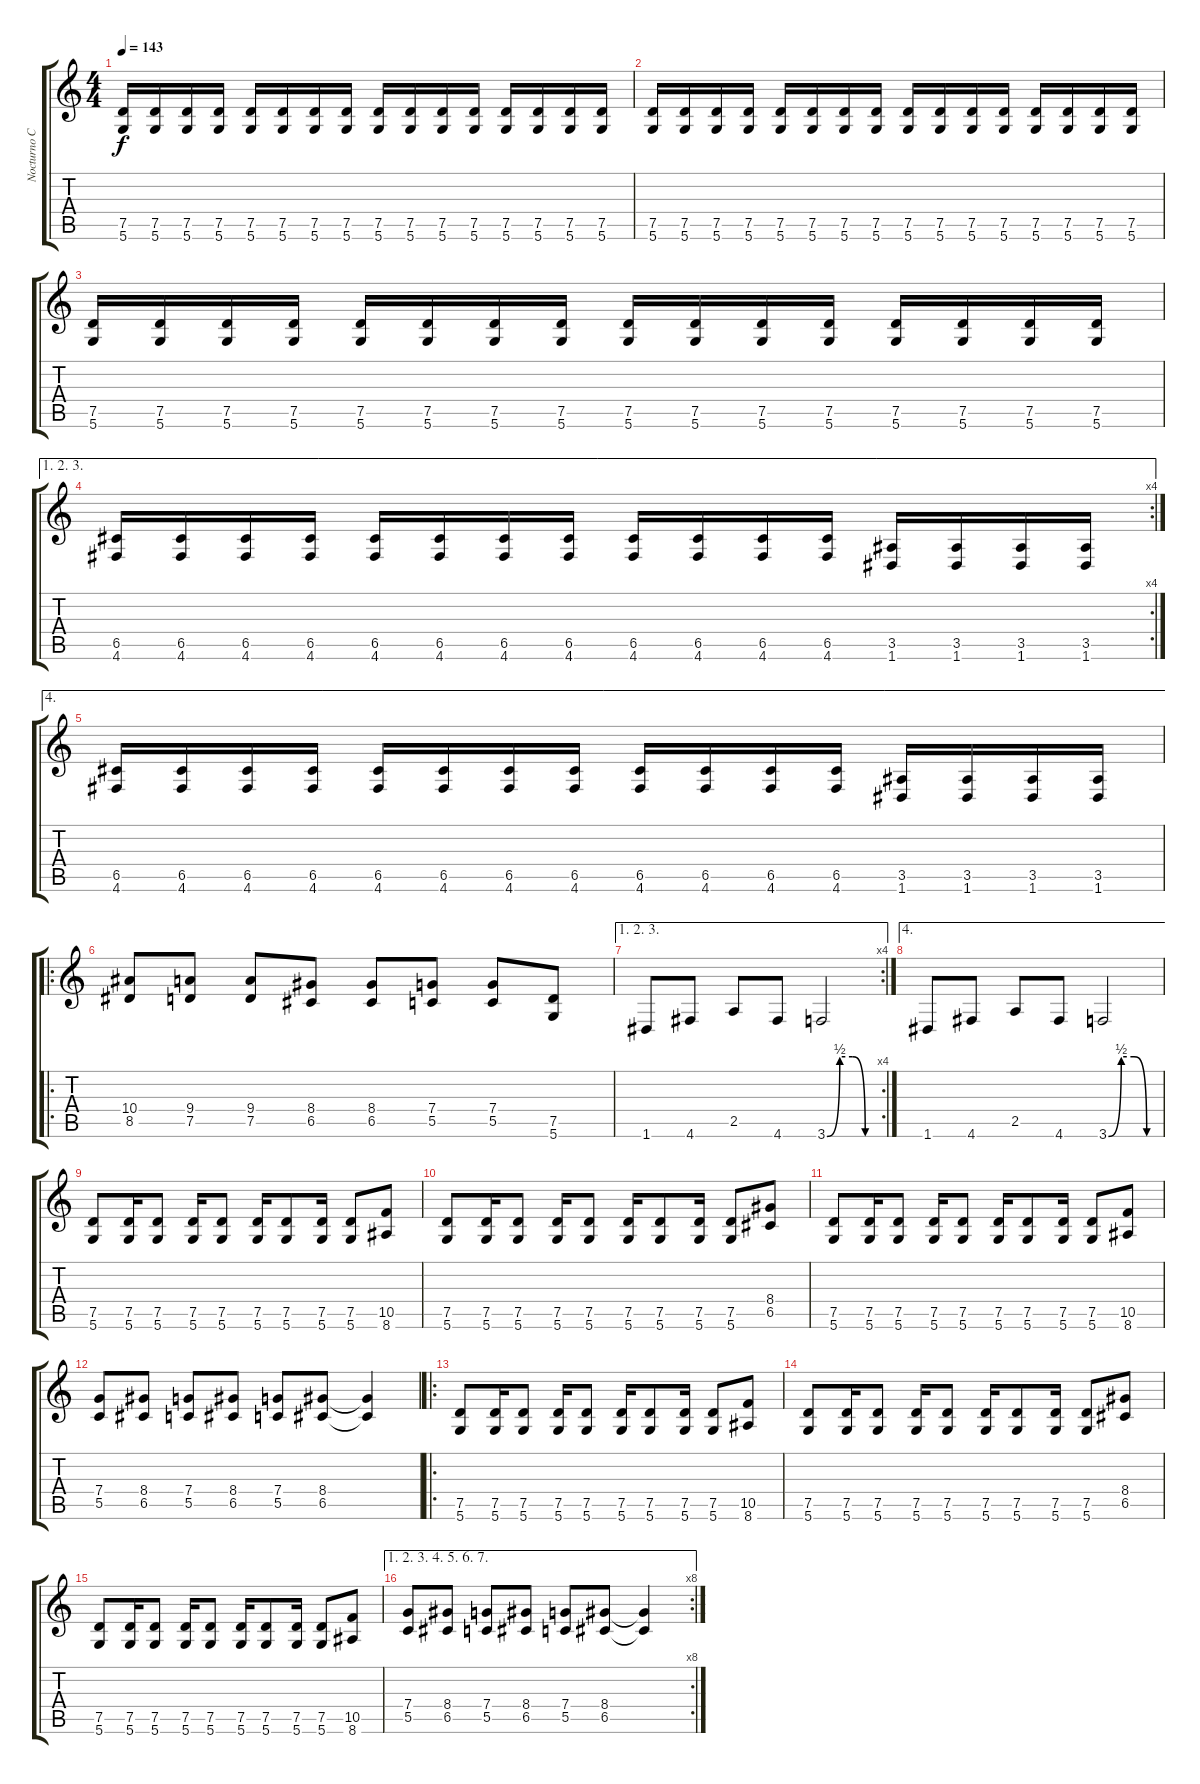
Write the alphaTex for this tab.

\track ("Nocturno Culto" "Nocturno C") {instrument distortionguitar}
\staff {score tabs}
\tuning (D4 A3 F3 C3 G2 D2) {hide}
\ts (4 4)
\tempo 143
\clef g2
\ks c
(7.5 5.6).16{dy f} (7.5 5.6).16 (7.5 5.6).16 (7.5 5.6).16 (7.5 5.6).16 (7.5 5.6).16 (7.5 5.6).16 (7.5 5.6).16 (7.5 5.6).16 (7.5 5.6).16 (7.5 5.6).16 (7.5 5.6).16 (7.5 5.6).16 (7.5 5.6).16 (7.5 5.6).16 (7.5 5.6).16 |
(7.5 5.6).16 (7.5 5.6).16 (7.5 5.6).16 (7.5 5.6).16 (7.5 5.6).16 (7.5 5.6).16 (7.5 5.6).16 (7.5 5.6).16 (7.5 5.6).16 (7.5 5.6).16 (7.5 5.6).16 (7.5 5.6).16 (7.5 5.6).16 (7.5 5.6).16 (7.5 5.6).16 (7.5 5.6).16 |
(7.5 5.6).16 (7.5 5.6).16 (7.5 5.6).16 (7.5 5.6).16 (7.5 5.6).16 (7.5 5.6).16 (7.5 5.6).16 (7.5 5.6).16 (7.5 5.6).16 (7.5 5.6).16 (7.5 5.6).16 (7.5 5.6).16 (7.5 5.6).16 (7.5 5.6).16 (7.5 5.6).16 (7.5 5.6).16 |
\ae (1 2 3)
\rc 4
(6.5 4.6).16 (6.5 4.6).16 (6.5 4.6).16 (6.5 4.6).16 (6.5 4.6).16 (6.5 4.6).16 (6.5 4.6).16 (6.5 4.6).16 (6.5 4.6).16 (6.5 4.6).16 (6.5 4.6).16 (6.5 4.6).16 (3.5 1.6).16 (3.5 1.6).16 (3.5 1.6).16 (3.5 1.6).16 |
\ae 4
(6.5 4.6).16 (6.5 4.6).16 (6.5 4.6).16 (6.5 4.6).16 (6.5 4.6).16 (6.5 4.6).16 (6.5 4.6).16 (6.5 4.6).16 (6.5 4.6).16 (6.5 4.6).16 (6.5 4.6).16 (6.5 4.6).16 (3.5 1.6).16 (3.5 1.6).16 (3.5 1.6).16 (3.5 1.6).16 |
\ro
(10.4 8.5).8 (9.4 7.5).8 (9.4 7.5).8 (8.4 6.5).8 (8.4 6.5).8 (7.4 5.5).8 (7.4 5.5).8 (7.5 5.6).8 |
\ae (1 2 3)
\rc 4
1.6.8 4.6.8 2.5.8 4.6.8 3.6{be (custom 0 0 15 2 30 2 45 0 60 0)}.2 |
\ae 4
1.6.8 4.6.8 2.5.8 4.6.8 3.6{be (custom 0 0 15 2 30 2 45 0 60 0)}.2 |
(7.5 5.6).8 (7.5 5.6).16 (7.5 5.6).8 (7.5 5.6).16 (7.5 5.6).8 (7.5 5.6).16 (7.5 5.6).8 (7.5 5.6).16 (7.5 5.6).8 (10.5 8.6).8 |
(7.5 5.6).8 (7.5 5.6).16 (7.5 5.6).8 (7.5 5.6).16 (7.5 5.6).8 (7.5 5.6).16 (7.5 5.6).8 (7.5 5.6).16 (7.5 5.6).8 (8.4 6.5).8 |
(7.5 5.6).8 (7.5 5.6).16 (7.5 5.6).8 (7.5 5.6).16 (7.5 5.6).8 (7.5 5.6).16 (7.5 5.6).8 (7.5 5.6).16 (7.5 5.6).8 (10.5 8.6).8 |
(7.4 5.5).8 (8.4 6.5).8 (7.4 5.5).8 (8.4 6.5).8 (7.4 5.5).8 (8.4 6.5).8 (8.4{t} 6.5{t}).4 |
\ro
(7.5 5.6).8 (7.5 5.6).16 (7.5 5.6).8 (7.5 5.6).16 (7.5 5.6).8 (7.5 5.6).16 (7.5 5.6).8 (7.5 5.6).16 (7.5 5.6).8 (10.5 8.6).8 |
(7.5 5.6).8 (7.5 5.6).16 (7.5 5.6).8 (7.5 5.6).16 (7.5 5.6).8 (7.5 5.6).16 (7.5 5.6).8 (7.5 5.6).16 (7.5 5.6).8 (8.4 6.5).8 |
(7.5 5.6).8 (7.5 5.6).16 (7.5 5.6).8 (7.5 5.6).16 (7.5 5.6).8 (7.5 5.6).16 (7.5 5.6).8 (7.5 5.6).16 (7.5 5.6).8 (10.5 8.6).8 |
\ae (1 2 3 4 5 6 7)
\rc 8
(7.4 5.5).8 (8.4 6.5).8 (7.4 5.5).8 (8.4 6.5).8 (7.4 5.5).8 (8.4 6.5).8 (8.4{t} 6.5{t}).4
